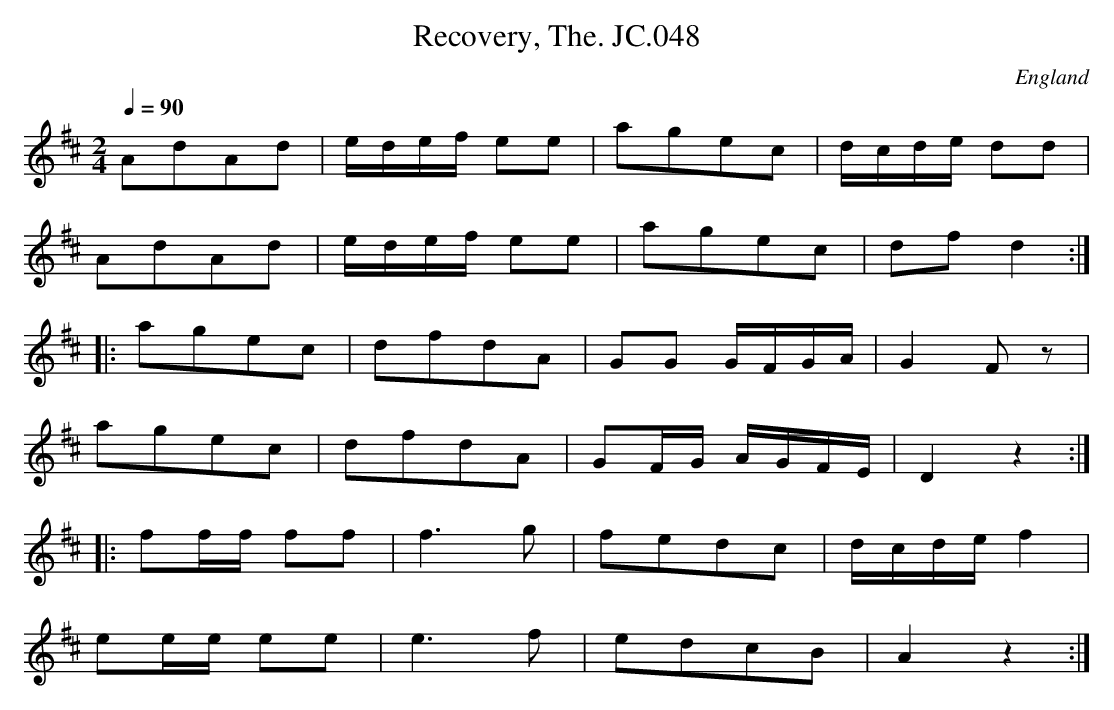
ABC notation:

X:1
T:Recovery, The. JC.048
O:England
M:2/4
L:1/8
Q:1/4=90
K:D
AdAd|\
e/d/e/f/ ee|agec|d/c/d/e/ dd|
 AdAd|e/d/e/f/ ee|agec|dfd2::
agec|dfdA|GG G/F/G/A/|G2Fz|
agec|dfdA|GF/G/ A/G/F/E/|D2z2::
ff/f/ ff|f3g|fedc|d/c/d/e/f2|
ee/e/ ee|e3f|edcB|A2z2:|
